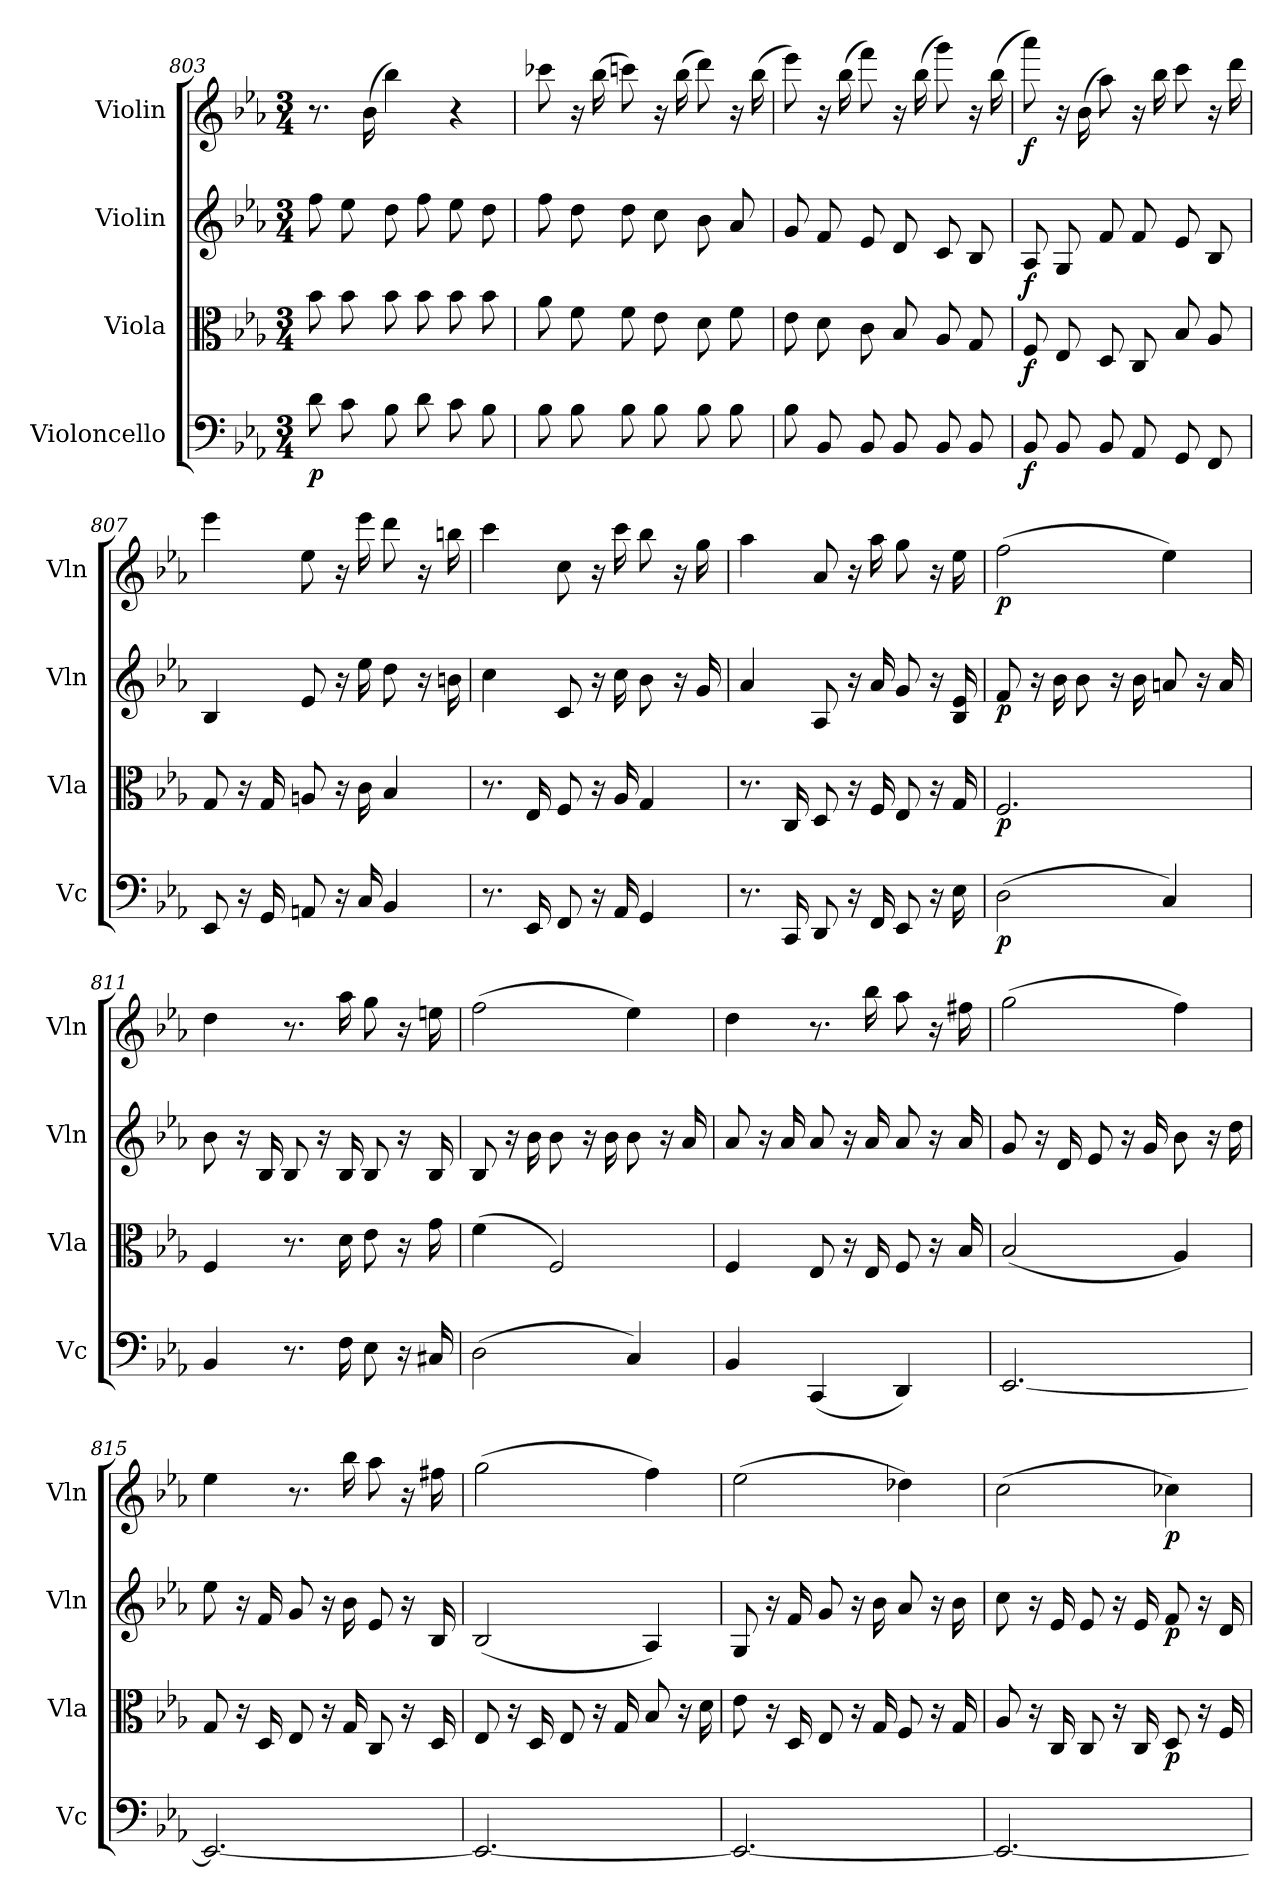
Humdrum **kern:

**kern	**dynam	**kern	**dynam	**kern	**dynam	**kern	**dynam
*part4	*part4	*part3	*part3	*part2	*part2	*part1	*part1
*staff4	*staff4	*staff3	*staff3	*staff2	*staff2	*staff1	*staff1
*I"Violoncello	*	*I"Viola	*	*I"Violin	*	*I"Violin	*
*I'Vc	*	*I'Vla	*	*I'Vln	*	*I'Vln	*
*clefF4	*	*clefC3	*	*clefG2	*	*clefG2	*
*k[b-e-a-]	*	*k[b-e-a-]	*	*k[b-e-a-]	*	*k[b-e-a-]	*
*M3/4	*	*M3/4	*	*M3/4	*	*M3/4	*
=803	=803	=803	=803	=803	=803	=803	=803
8d	p	8b-	.	8ff	.	8.r	.
8c	.	8b-	.	8ee-	.	.	.
.	.	.	.	.	.	(16b-	.
8B-	.	8b-	.	8dd	.	4bb-)	.
8d	.	8b-	.	8ff	.	.	.
8c	.	8b-	.	8ee-	.	4r	.
8B-	.	8b-	.	8dd	.	.	.
=804	=804	=804	=804	=804	=804	=804	=804
8B-	.	8a-	.	8ff	.	8ccc-X	.
8B-	.	8f	.	8dd	.	16r	.
.	.	.	.	.	.	(16bb-	.
8B-	.	8f	.	8dd	.	8cccn)	.
8B-	.	8e-	.	8cc	.	16r	.
.	.	.	.	.	.	(16bb-	.
8B-	.	8d	.	8b-	.	8ddd)	.
8B-	.	8f	.	8a-	.	16r	.
.	.	.	.	.	.	(16bb-	.
=805	=805	=805	=805	=805	=805	=805	=805
8B-	.	8e-	.	8g	.	8eee-)	.
8BB-	.	8d	.	8f	.	16r	.
.	.	.	.	.	.	(16bb-	.
8BB-	.	8c	.	8e-	.	8fff)	.
8BB-	.	8B-	.	8d	.	16r	.
.	.	.	.	.	.	(16bb-	.
8BB-	.	8A-	.	8c	.	8ggg)	.
8BB-	.	8G	.	8B-	.	16r	.
.	.	.	.	.	.	(16bb-	.
=806	=806	=806	=806	=806	=806	=806	=806
8BB-	f	8F	f	8A-	f	8aaa-)	f
8BB-	.	8E-	.	8G	.	16r	.
.	.	.	.	.	.	(16b-	.
8BB-	.	8D	.	8f	.	8aa-)	.
8AA-	.	8C	.	8f	.	16r	.
.	.	.	.	.	.	16bb-	.
8GG	.	8B-	.	8e-	.	8ccc	.
8FF	.	8A-	.	8B-	.	16r	.
.	.	.	.	.	.	16ddd	.
=807	=807	=807	=807	=807	=807	=807	=807
8EE-	.	8G	.	4B-	.	4eee-	.
16r	.	16r	.	.	.	.	.
16GG	.	16G	.	.	.	.	.
8AAn	.	8An	.	8e-	.	8ee-	.
16r	.	16r	.	16r	.	16r	.
16C	.	16c	.	16ee-	.	16eee-	.
4BB-	.	4B-	.	8dd	.	8ddd	.
.	.	.	.	16r	.	16r	.
.	.	.	.	16bn	.	16bbn	.
=808	=808	=808	=808	=808	=808	=808	=808
8.r	.	8.r	.	4cc	.	4ccc	.
16EE-	.	16E-	.	.	.	.	.
8FF	.	8F	.	8c	.	8cc	.
16r	.	16r	.	16r	.	16r	.
16AA-	.	16A-	.	16cc	.	16ccc	.
4GG	.	4G	.	8b-	.	8bb-	.
.	.	.	.	16r	.	16r	.
.	.	.	.	16g	.	16gg	.
=809	=809	=809	=809	=809	=809	=809	=809
8.r	.	8.r	.	4a-	.	4aa-	.
16CC	.	16C	.	.	.	.	.
8DD	.	8D	.	8A-	.	8a-	.
16r	.	16r	.	16r	.	16r	.
16FF	.	16F	.	16a-	.	16aa-	.
8EE-	.	8E-	.	8g	.	8gg	.
16r	.	16r	.	16r	.	16r	.
16E-	.	16G	.	16B- 16e-	.	16ee-	.
=810	=810	=810	=810	=810	=810	=810	=810
(2D	p	2.F	p	8f	p	(2ff	p
.	.	.	.	16r	.	.	.
.	.	.	.	16b-	.	.	.
.	.	.	.	8b-	.	.	.
.	.	.	.	16r	.	.	.
.	.	.	.	16b-	.	.	.
4C)	.	.	.	8an	.	4ee-)	.
.	.	.	.	16r	.	.	.
.	.	.	.	16a	.	.	.
=811	=811	=811	=811	=811	=811	=811	=811
4BB-	.	4F	.	8b-	.	4dd	.
.	.	.	.	16r	.	.	.
.	.	.	.	16B-	.	.	.
8.r	.	8.r	.	8B-	.	8.r	.
.	.	.	.	16r	.	.	.
16F	.	16d	.	16B-	.	16aa-	.
8E-	.	8e-	.	8B-	.	8gg	.
16r	.	16r	.	16r	.	16r	.
16C#X	.	16g	.	16B-	.	16een	.
=812	=812	=812	=812	=812	=812	=812	=812
(2D	.	(4f	.	8B-	.	(2ff	.
.	.	.	.	16r	.	.	.
.	.	.	.	16b-	.	.	.
.	.	2F)	.	8b-	.	.	.
.	.	.	.	16r	.	.	.
.	.	.	.	16b-	.	.	.
4C)	.	.	.	8b-	.	4ee-)	.
.	.	.	.	16r	.	.	.
.	.	.	.	16a-	.	.	.
=813	=813	=813	=813	=813	=813	=813	=813
4BB-	.	4F	.	8a-	.	4dd	.
.	.	.	.	16r	.	.	.
.	.	.	.	16a-	.	.	.
(4CC	.	8E-	.	8a-	.	8.r	.
.	.	16r	.	16r	.	.	.
.	.	16E-	.	16a-	.	16bb-	.
4DD)	.	8F	.	8a-	.	8aa-	.
.	.	16r	.	16r	.	16r	.
.	.	16B-	.	16a-	.	16ff#X	.
=814	=814	=814	=814	=814	=814	=814	=814
[2.EE-	.	(2B-	.	8g	.	(2gg	.
.	.	.	.	16r	.	.	.
.	.	.	.	16d	.	.	.
.	.	.	.	8e-	.	.	.
.	.	.	.	16r	.	.	.
.	.	.	.	16g	.	.	.
.	.	4A-)	.	8b-	.	4ff)	.
.	.	.	.	16r	.	.	.
.	.	.	.	16dd	.	.	.
=815	=815	=815	=815	=815	=815	=815	=815
2.EE-_	.	8G	.	8ee-	.	4ee-	.
.	.	16r	.	16r	.	.	.
.	.	16D	.	16f	.	.	.
.	.	8E-	.	8g	.	8.r	.
.	.	16r	.	16r	.	.	.
.	.	16G	.	16b-	.	16bb-	.
.	.	8C	.	8e-	.	8aa-	.
.	.	16r	.	16r	.	16r	.
.	.	16D	.	16B-	.	16ff#X	.
=816	=816	=816	=816	=816	=816	=816	=816
2.EE-_	.	8E-	.	(2B-	.	(2gg	.
.	.	16r	.	.	.	.	.
.	.	16D	.	.	.	.	.
.	.	8E-	.	.	.	.	.
.	.	16r	.	.	.	.	.
.	.	16G	.	.	.	.	.
.	.	8B-	.	4A-)	.	4ff)	.
.	.	16r	.	.	.	.	.
.	.	16d	.	.	.	.	.
=817	=817	=817	=817	=817	=817	=817	=817
2.EE-_	.	8e-	.	8G	.	(2ee-	.
.	.	16r	.	16r	.	.	.
.	.	16D	.	16f	.	.	.
.	.	8E-	.	8g	.	.	.
.	.	16r	.	16r	.	.	.
.	.	16G	.	16b-	.	.	.
.	.	8F	.	8a-	.	4dd-X)	.
.	.	16r	.	16r	.	.	.
.	.	16G	.	16b-	.	.	.
=818	=818	=818	=818	=818	=818	=818	=818
2.EE-_	.	8A-	.	8cc	.	(2cc	.
.	.	16r	.	16r	.	.	.
.	.	16C	.	16e-	.	.	.
.	.	8C	.	8e-	.	.	.
.	.	16r	.	16r	.	.	.
.	.	16C	.	16e-	.	.	.
.	.	8D	p	8f	p	4cc-X)	p
.	.	16r	.	16r	.	.	.
.	.	16F	.	16d	.	.	.
=	=	=	=	=	=	=	=
*-	*-	*-	*-	*-	*-	*-	*-
